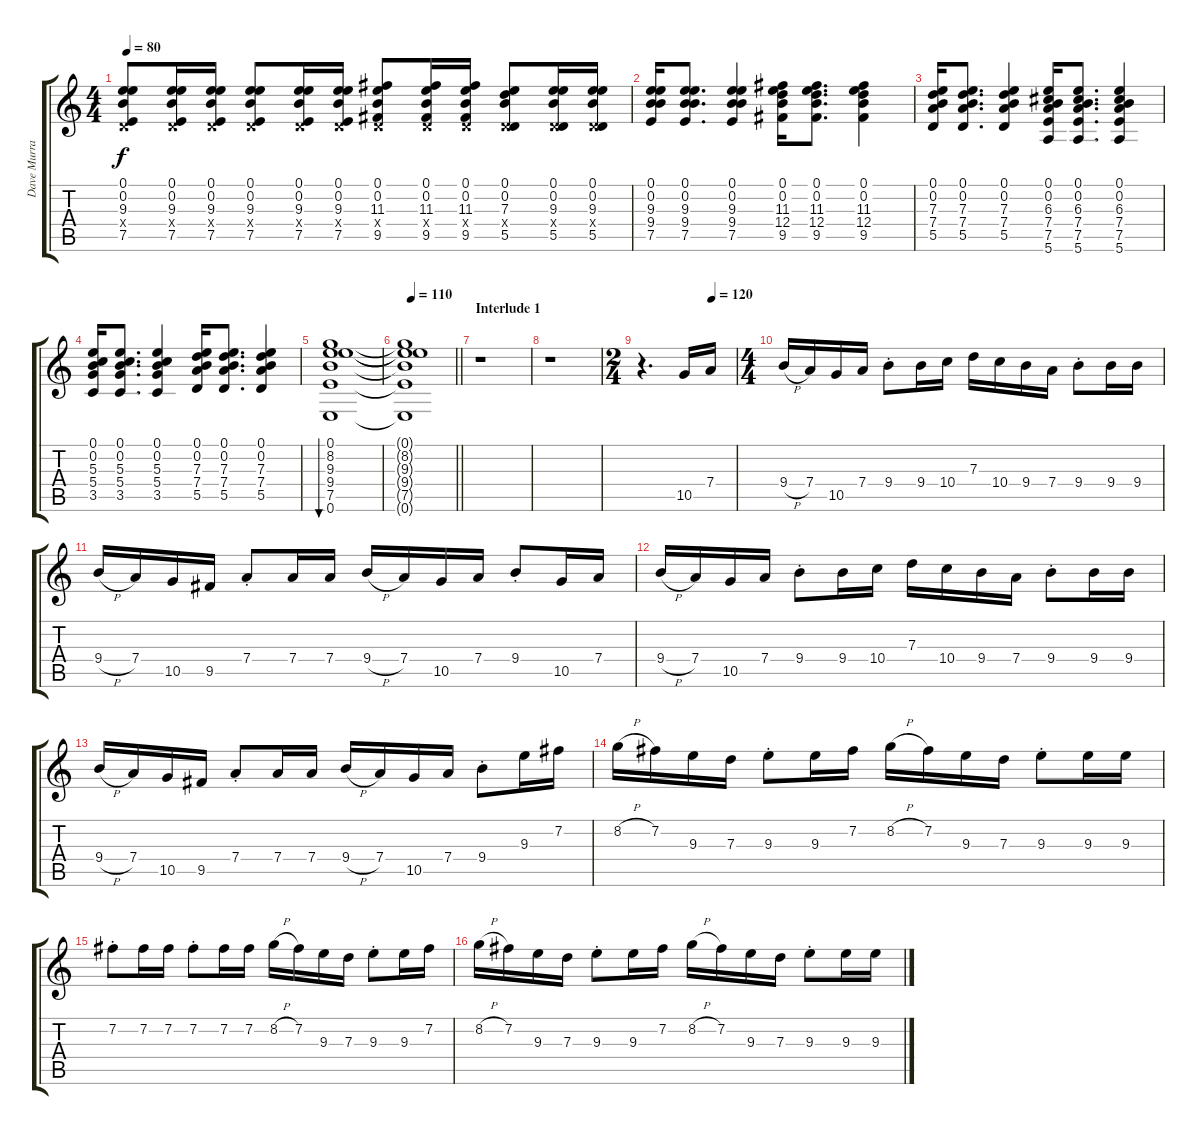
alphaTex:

\track ("Dave Murray" "Dave Murra") {instrument overdrivenguitar}
\staff {score tabs}
\tuning (E4 B3 G3 D3 A2 E2) {hide}
\ts (4 4)
\tempo 80
\clef g2
\ks c
(0.1 0.2 9.3 0.4{x} 7.5).8{dy f} (0.1 0.2 9.3 0.4{x} 7.5).16 (0.1 0.2 9.3 0.4{x} 7.5).16 (0.1 0.2 9.3 0.4{x} 7.5).8 (0.1 0.2 9.3 0.4{x} 7.5).16 (0.1 0.2 9.3 0.4{x} 7.5).16 (0.1 0.2 11.3 0.4{x} 9.5).8 (0.1 0.2 11.3 0.4{x} 9.5).16 (0.1 0.2 11.3 0.4{x} 9.5).16 (0.1 0.2 7.3 0.4{x} 5.5).8 (0.1 0.2 9.3 0.4{x} 5.5).16 (0.1 0.2 9.3 0.4{x} 5.5).16 |
(0.1 0.2 9.3 9.4 7.5).16 (0.1 0.2 9.3 9.4 7.5).8{d} (0.1 0.2 9.3 9.4 7.5).4 (0.1 0.2 11.3 12.4 9.5).16 (0.1 0.2 11.3 12.4 9.5).8{d} (0.1 0.2 11.3 12.4 9.5).4 |
(0.1 0.2 7.3 7.4 5.5).16 (0.1 0.2 7.3 7.4 5.5).8{d} (0.1 0.2 7.3 7.4 5.5).4 (0.1 0.2 6.3 7.4 7.5 5.6).16 (0.1 0.2 6.3 7.4 7.5 5.6).8{d} (0.1 0.2 6.3 7.4 7.5 5.6).4 |
(0.1 0.2 5.3 5.4 3.5).16 (0.1 0.2 5.3 5.4 3.5).8{d} (0.1 0.2 5.3 5.4 3.5).4 (0.1 0.2 7.3 7.4 5.5).16 (0.1 0.2 7.3 7.4 5.5).8{d} (0.1 0.2 7.3 7.4 5.5).4 |
(0.1 8.2 9.3 9.4 7.5 0.6).1{bu 240} |
\tempo 110
\barLineRight lightlight
(0.1{t} 8.2{t} 9.3{t} 9.4{t} 7.5{t} 0.6{t}).1 |
\section ("" "Interlude 1")
r.1 |
r.1 |
\ts (2 4)
\tempo (120 0.75)
r.4{d instrument overdrivenguitar} 10.5.16 7.4.16 |
\ts (4 4)
9.4{h}.16 7.4.16 10.5.16 7.4.16 9.4{st}.8 9.4.16 10.4.16 7.3.16 10.4.16 9.4.16 7.4.16 9.4{st}.8 9.4.16 9.4.16 |
9.4{h}.16 7.4.16 10.5.16 9.5.16 7.4{st}.8 7.4.16 7.4.16 9.4{h}.16 7.4.16 10.5.16 7.4.16 9.4{st}.8 10.5.16 7.4.16 |
9.4{h}.16 7.4.16 10.5.16 7.4.16 9.4{st}.8 9.4.16 10.4.16 7.3.16 10.4.16 9.4.16 7.4.16 9.4{st}.8 9.4.16 9.4.16 |
9.4{h}.16 7.4.16 10.5.16 9.5.16 7.4{st}.8 7.4.16 7.4.16 9.4{h}.16 7.4.16 10.5.16 7.4.16 9.4{st}.8 9.3.16 7.2.16 |
8.2{h}.16 7.2.16 9.3.16 7.3.16 9.3{st}.8 9.3.16 7.2.16 8.2{h}.16 7.2.16 9.3.16 7.3.16 9.3{st}.8 9.3.16 9.3.16 |
7.2{st}.8 7.2.16 7.2.16 7.2{st}.8 7.2.16 7.2.16 8.2{h}.16 7.2.16 9.3.16 7.3.16 9.3{st}.8 9.3.16 7.2.16 |
8.2{h}.16 7.2.16 9.3.16 7.3.16 9.3{st}.8 9.3.16 7.2.16 8.2{h}.16 7.2.16 9.3.16 7.3.16 9.3{st}.8 9.3.16 9.3.16
